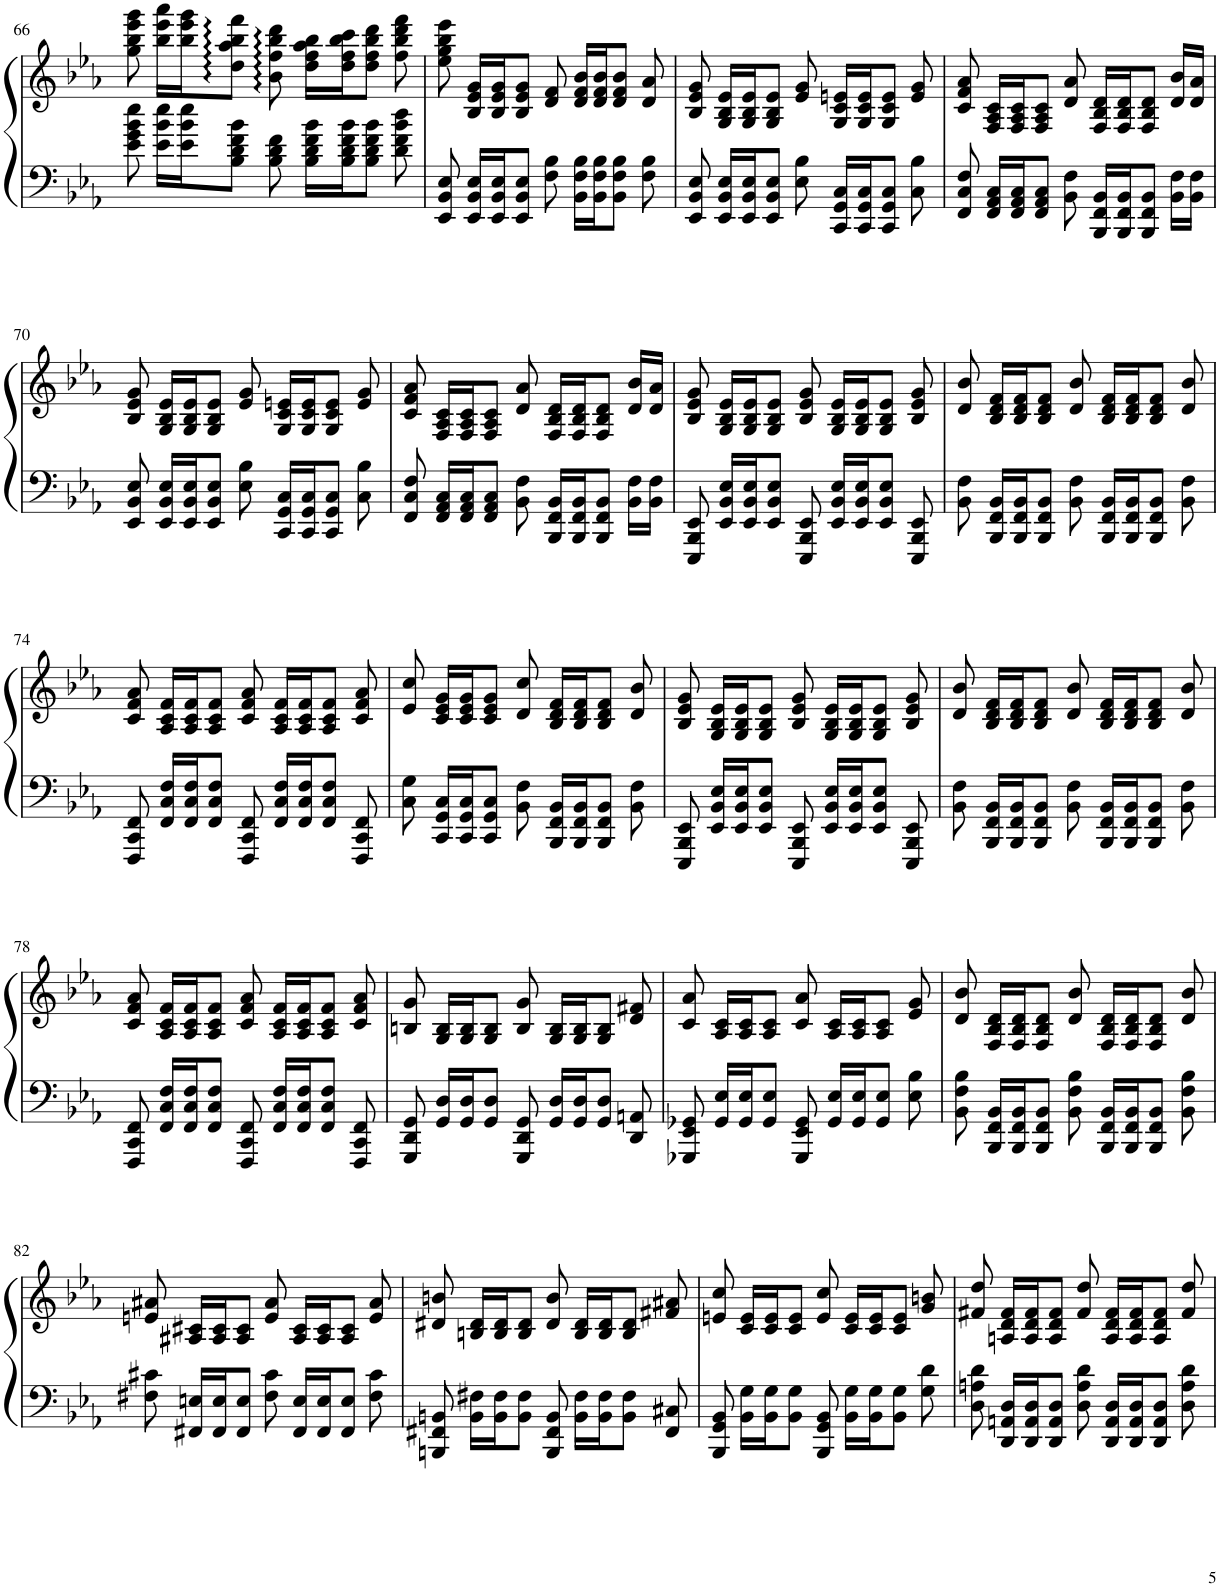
**kern	**kern
*part1	*part1
*staff2	*staff1
*I"Piano	*
*I'Pno.	*
!!LO:PB:g=z
*clefF4	*clefG2
*k[b-e-a-]	*k[b-e-a-]
*M7/8	*M7/8
=66	=66
8e-\ 8g\ 8b-\ 8ee-\	8gg\ 8bb-\ 8eee-\ 8ggg\
16e-\ 16b-\ 16ee-\LL	16bb-\ 16eee-\ 16aaa-\LL
16e-\ 16b-\ 16ee-\J	16bb-\ 16eee-\ 16ggg\J
8B-\ 8d\ 8f\ 8b-\J	8dd\ 8aa-\ 8bb-\ 8fff\J
8B-\ 8d\ 8f\	8b-\ 8ff\ 8bb-\ 8ddd\
16B-\ 16d\ 16f\ 16b-\LL	16dd\ 16ff\ 16aa-\ 16bb-\LL
16B-\ 16d\ 16f\ 16b-\J	16dd\ 16ff\ 16bb-\ 16ccc\J
8B-\ 8d\ 8f\ 8b-\J	8dd\ 8ff\ 8bb-\ 8ddd\J
8d\ 8f\ 8b-\ 8dd\	8ff\ 8bb-\ 8ddd\ 8fff\
=67	=67
8EE-/ 8BB-/ 8E-/	8ee-\ 8gg\ 8bb-\ 8eee-\
16EE-/ 16BB-/ 16E-/LL	16B-/ 16e-/ 16g/LL
16EE-/ 16BB-/ 16E-/J	16B-/ 16e-/ 16g/J
8EE-/ 8BB-/ 8E-/J	8B-/ 8e-/ 8g/J
8F\ 8B-\	8d/ 8f/
16BB-\ 16F\ 16B-\LL	16d/ 16f/ 16b-/LL
16BB-\ 16F\ 16B-\J	16d/ 16f/ 16b-/J
8BB-\ 8F\ 8B-\J	8d/ 8f/ 8b-/J
8F\ 8B-\	8d/ 8a-/
=68	=68
8EE-/ 8BB-/ 8E-/	8B-/ 8e-/ 8g/
16EE-/ 16BB-/ 16E-/LL	16G/ 16B-/ 16e-/LL
16EE-/ 16BB-/ 16E-/J	16G/ 16B-/ 16e-/J
8EE-/ 8BB-/ 8E-/J	8G/ 8B-/ 8e-/J
8E-\ 8B-\	8e-/ 8g/
16CC/ 16GG/ 16C/LL	16G/ 16c/ 16en/LL
16CC/ 16GG/ 16C/J	16G/ 16c/ 16e/J
8CC/ 8GG/ 8C/J	8G/ 8c/ 8e/J
8C\ 8B-\	8e/ 8g/
=69	=69
8FF/ 8C/ 8F/	8c/ 8f/ 8a-/
16FF/ 16AA-/ 16C/LL	16F/ 16A-/ 16c/LL
16FF/ 16AA-/ 16C/J	16F/ 16A-/ 16c/J
8FF/ 8AA-/ 8C/J	8F/ 8A-/ 8c/J
8BB-\ 8F\	8d/ 8a-/
16BBB-/ 16FF/ 16BB-/LL	16F/ 16B-/ 16d/LL
16BBB-/ 16FF/ 16BB-/J	16F/ 16B-/ 16d/J
8BBB-/ 8FF/ 8BB-/J	8F/ 8B-/ 8d/J
16BB-\ 16F\LL	16d/ 16b-/LL
16BB-\ 16F\JJ	16d/ 16a-/JJ
!!LO:LB:g=z
=70	=70
8EE-/ 8BB-/ 8E-/	8B-/ 8e-/ 8g/
16EE-/ 16BB-/ 16E-/LL	16G/ 16B-/ 16e-/LL
16EE-/ 16BB-/ 16E-/J	16G/ 16B-/ 16e-/J
8EE-/ 8BB-/ 8E-/J	8G/ 8B-/ 8e-/J
8E-\ 8B-\	8e-/ 8g/
16CC/ 16GG/ 16C/LL	16G/ 16c/ 16en/LL
16CC/ 16GG/ 16C/J	16G/ 16c/ 16e/J
8CC/ 8GG/ 8C/J	8G/ 8c/ 8e/J
8C\ 8B-\	8e/ 8g/
=71	=71
8FF/ 8C/ 8F/	8c/ 8f/ 8a-/
16FF/ 16AA-/ 16C/LL	16F/ 16A-/ 16c/LL
16FF/ 16AA-/ 16C/J	16F/ 16A-/ 16c/J
8FF/ 8AA-/ 8C/J	8F/ 8A-/ 8c/J
8BB-\ 8F\	8d/ 8a-/
16BBB-/ 16FF/ 16BB-/LL	16F/ 16B-/ 16d/LL
16BBB-/ 16FF/ 16BB-/J	16F/ 16B-/ 16d/J
8BBB-/ 8FF/ 8BB-/J	8F/ 8B-/ 8d/J
16BB-\ 16F\LL	16d/ 16b-/LL
16BB-\ 16F\JJ	16d/ 16a-/JJ
=72	=72
8EEE-/ 8BBB-/ 8EE-/	8B-/ 8e-/ 8g/
16EE-/ 16BB-/ 16E-/LL	16G/ 16B-/ 16e-/LL
16EE-/ 16BB-/ 16E-/J	16G/ 16B-/ 16e-/J
8EE-/ 8BB-/ 8E-/J	8G/ 8B-/ 8e-/J
8EEE-/ 8BBB-/ 8EE-/	8B-/ 8e-/ 8g/
16EE-/ 16BB-/ 16E-/LL	16G/ 16B-/ 16e-/LL
16EE-/ 16BB-/ 16E-/J	16G/ 16B-/ 16e-/J
8EE-/ 8BB-/ 8E-/J	8G/ 8B-/ 8e-/J
8EEE-/ 8BBB-/ 8EE-/	8B-/ 8e-/ 8g/
=73	=73
8BB-\ 8F\	8d/ 8b-/
16BBB-/ 16FF/ 16BB-/LL	16B-/ 16d/ 16f/LL
16BBB-/ 16FF/ 16BB-/J	16B-/ 16d/ 16f/J
8BBB-/ 8FF/ 8BB-/J	8B-/ 8d/ 8f/J
8BB-\ 8F\	8d/ 8b-/
16BBB-/ 16FF/ 16BB-/LL	16B-/ 16d/ 16f/LL
16BBB-/ 16FF/ 16BB-/J	16B-/ 16d/ 16f/J
8BBB-/ 8FF/ 8BB-/J	8B-/ 8d/ 8f/J
8BB-\ 8F\	8d/ 8b-/
!!LO:LB:g=z
=74	=74
8FFF/ 8CC/ 8FF/	8c/ 8f/ 8a-/
16FF/ 16C/ 16F/LL	16A-/ 16c/ 16f/LL
16FF/ 16C/ 16F/J	16A-/ 16c/ 16f/J
8FF/ 8C/ 8F/J	8A-/ 8c/ 8f/J
8FFF/ 8CC/ 8FF/	8c/ 8f/ 8a-/
16FF/ 16C/ 16F/LL	16A-/ 16c/ 16f/LL
16FF/ 16C/ 16F/J	16A-/ 16c/ 16f/J
8FF/ 8C/ 8F/J	8A-/ 8c/ 8f/J
8FFF/ 8CC/ 8FF/	8c/ 8f/ 8a-/
=75	=75
8C\ 8G\	8e-/ 8cc/
16CC/ 16GG/ 16C/LL	16c/ 16e-/ 16g/LL
16CC/ 16GG/ 16C/J	16c/ 16e-/ 16g/J
8CC/ 8GG/ 8C/J	8c/ 8e-/ 8g/J
8BB-\ 8F\	8d/ 8cc/
16BBB-/ 16FF/ 16BB-/LL	16B-/ 16d/ 16f/LL
16BBB-/ 16FF/ 16BB-/J	16B-/ 16d/ 16f/J
8BBB-/ 8FF/ 8BB-/J	8B-/ 8d/ 8f/J
8BB-\ 8F\	8d/ 8b-/
=76	=76
8EEE-/ 8BBB-/ 8EE-/	8B-/ 8e-/ 8g/
16EE-/ 16BB-/ 16E-/LL	16G/ 16B-/ 16e-/LL
16EE-/ 16BB-/ 16E-/J	16G/ 16B-/ 16e-/J
8EE-/ 8BB-/ 8E-/J	8G/ 8B-/ 8e-/J
8EEE-/ 8BBB-/ 8EE-/	8B-/ 8e-/ 8g/
16EE-/ 16BB-/ 16E-/LL	16G/ 16B-/ 16e-/LL
16EE-/ 16BB-/ 16E-/J	16G/ 16B-/ 16e-/J
8EE-/ 8BB-/ 8E-/J	8G/ 8B-/ 8e-/J
8EEE-/ 8BBB-/ 8EE-/	8B-/ 8e-/ 8g/
=77	=77
8BB-\ 8F\	8d/ 8b-/
16BBB-/ 16FF/ 16BB-/LL	16B-/ 16d/ 16f/LL
16BBB-/ 16FF/ 16BB-/J	16B-/ 16d/ 16f/J
8BBB-/ 8FF/ 8BB-/J	8B-/ 8d/ 8f/J
8BB-\ 8F\	8d/ 8b-/
16BBB-/ 16FF/ 16BB-/LL	16B-/ 16d/ 16f/LL
16BBB-/ 16FF/ 16BB-/J	16B-/ 16d/ 16f/J
8BBB-/ 8FF/ 8BB-/J	8B-/ 8d/ 8f/J
8BB-\ 8F\	8d/ 8b-/
!!LO:LB:g=z
=78	=78
8FFF/ 8CC/ 8FF/	8c/ 8f/ 8a-/
16FF/ 16C/ 16F/LL	16A-/ 16c/ 16f/LL
16FF/ 16C/ 16F/J	16A-/ 16c/ 16f/J
8FF/ 8C/ 8F/J	8A-/ 8c/ 8f/J
8FFF/ 8CC/ 8FF/	8c/ 8f/ 8a-/
16FF/ 16C/ 16F/LL	16A-/ 16c/ 16f/LL
16FF/ 16C/ 16F/J	16A-/ 16c/ 16f/J
8FF/ 8C/ 8F/J	8A-/ 8c/ 8f/J
8FFF/ 8CC/ 8FF/	8c/ 8f/ 8a-/
=79	=79
8GGG/ 8DD/ 8GG/	8Bn/ 8g/
16GG/ 16D/LL	16G/ 16B/LL
16GG/ 16D/J	16G/ 16B/J
8GG/ 8D/J	8G/ 8B/J
8GGG/ 8DD/ 8GG/	8B/ 8g/
16GG/ 16D/LL	16G/ 16B/LL
16GG/ 16D/J	16G/ 16B/J
8GG/ 8D/J	8G/ 8B/J
8DD/ 8AAn/	8d/ 8f#X/
=80	=80
8GGG-X/ 8EE-/ 8GG-X/	8c/ 8a-/
16GG-/ 16E-/LL	16A-/ 16c/LL
16GG-/ 16E-/J	16A-/ 16c/J
8GG-/ 8E-/J	8A-/ 8c/J
8GGG-/ 8EE-/ 8GG-/	8c/ 8a-/
16GG-/ 16E-/LL	16A-/ 16c/LL
16GG-/ 16E-/J	16A-/ 16c/J
8GG-/ 8E-/J	8A-/ 8c/J
8E-\ 8B-\	8e-/ 8g/
=81	=81
8BB-\ 8F\ 8B-\	8d/ 8b-/
16BBB-/ 16FF/ 16BB-/LL	16F/ 16B-/ 16d/LL
16BBB-/ 16FF/ 16BB-/J	16F/ 16B-/ 16d/J
8BBB-/ 8FF/ 8BB-/J	8F/ 8B-/ 8d/J
8BB-\ 8F\ 8B-\	8d/ 8b-/
16BBB-/ 16FF/ 16BB-/LL	16F/ 16B-/ 16d/LL
16BBB-/ 16FF/ 16BB-/J	16F/ 16B-/ 16d/J
8BBB-/ 8FF/ 8BB-/J	8F/ 8B-/ 8d/J
8BB-\ 8F\ 8B-\	8d/ 8b-/
!!LO:LB:g=z
=82	=82
8F#X\ 8c#X\	8en/ 8a#X/
16FF#X/ 16En/LL	16A#X/ 16c#X/LL
16FF#/ 16E/J	16A#/ 16c#/J
8FF#/ 8E/J	8A#/ 8c#/J
8F#\ 8c#\	8e/ 8a#/
16FF#/ 16E/LL	16A#/ 16c#/LL
16FF#/ 16E/J	16A#/ 16c#/J
8FF#/ 8E/J	8A#/ 8c#/J
8F#\ 8c#\	8e/ 8a#/
=83	=83
8BBBn/ 8FF#X/ 8BBn/	8d#X/ 8bn/
16BB\ 16F#X\LL	16Bn/ 16d#/LL
16BB\ 16F#\J	16B/ 16d#/J
8BB\ 8F#\J	8B/ 8d#/J
8BBB/ 8FF#/ 8BB/	8d#/ 8b/
16BB\ 16F#\LL	16B/ 16d#/LL
16BB\ 16F#\J	16B/ 16d#/J
8BB\ 8F#\J	8B/ 8d#/J
8FF#/ 8C#X/	8f#X/ 8a#X/
=84	=84
8BBB-/ 8GG/ 8BB-/	8en/ 8cc/
16BB-\ 16G\LL	16c/ 16e/LL
16BB-\ 16G\J	16c/ 16e/J
8BB-\ 8G\J	8c/ 8e/J
8BBB-/ 8GG/ 8BB-/	8e/ 8cc/
16BB-\ 16G\LL	16c/ 16e/LL
16BB-\ 16G\J	16c/ 16e/J
8BB-\ 8G\J	8c/ 8e/J
8G\ 8d\	8g/ 8bn/
=85	=85
8D\ 8An\ 8d\	8f#X/ 8dd/
16DD/ 16AAn/ 16D/LL	16An/ 16d/ 16f#/LL
16DD/ 16AA/ 16D/J	16A/ 16d/ 16f#/J
8DD/ 8AA/ 8D/J	8A/ 8d/ 8f#/J
8D\ 8A\ 8d\	8f#/ 8dd/
16DD/ 16AA/ 16D/LL	16A/ 16d/ 16f#/LL
16DD/ 16AA/ 16D/J	16A/ 16d/ 16f#/J
8DD/ 8AA/ 8D/J	8A/ 8d/ 8f#/J
8D\ 8A\ 8d\	8f#/ 8dd/
=	=
*-	*-
